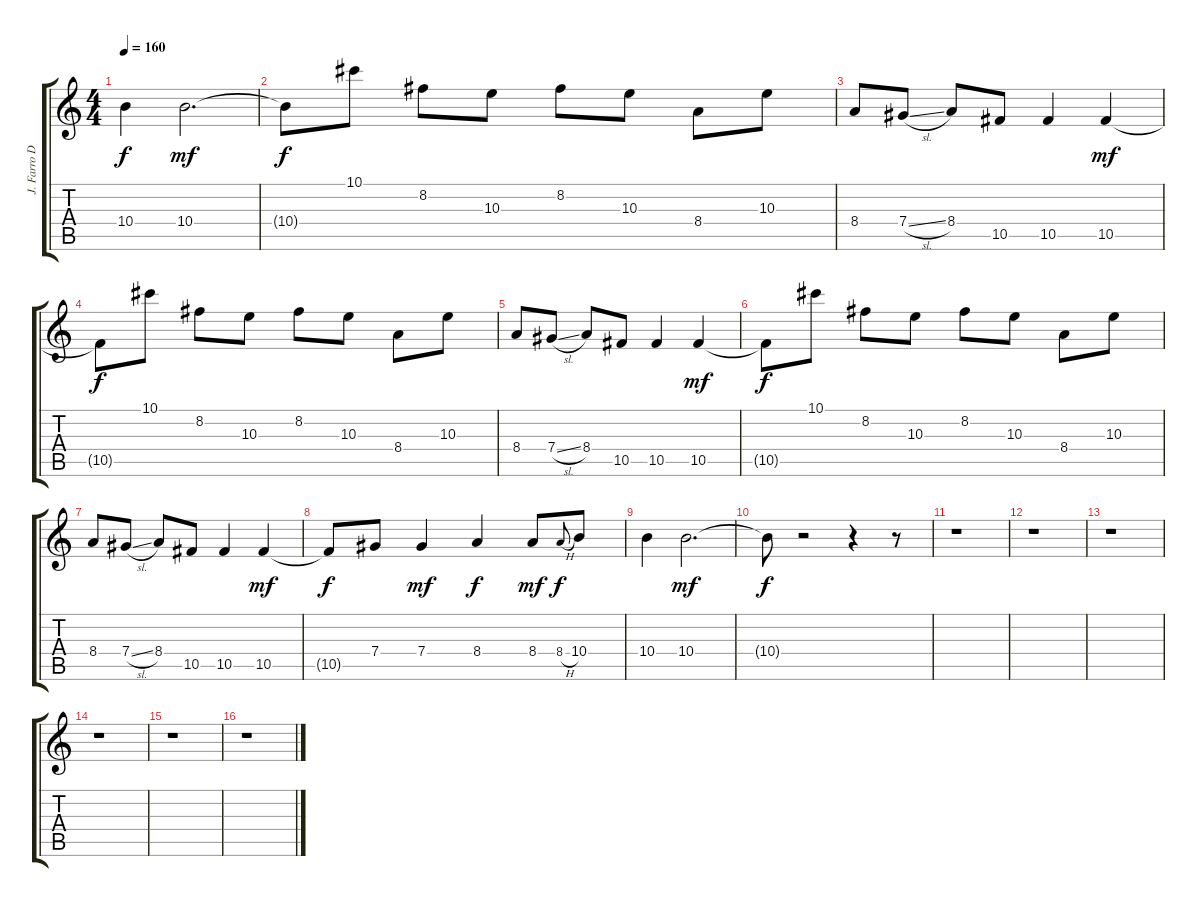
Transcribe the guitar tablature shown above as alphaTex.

\track ("J. Farro Delay" "J. Farro D") {instrument distortionguitar}
\staff {score tabs}
\tuning (Eb4 Bb3 Gb3 Db3 Ab2 Db2) {hide}
\ts (4 4)
\tempo 160
\clef g2
\ks c
10.4.4{dy f} 10.4.2{d dy mf} |
10.4{t}.8{dy f} 10.1.8 8.2.8 10.3.8 8.2.8 10.3.8 8.4.8 10.3.8 |
8.4.8 7.4{sl}.8 8.4.8 10.5.8 10.5.4 10.5.4{dy mf} |
10.5{t}.8{dy f} 10.1.8 8.2.8 10.3.8 8.2.8 10.3.8 8.4.8 10.3.8 |
8.4.8 7.4{sl}.8 8.4.8 10.5.8 10.5.4 10.5.4{dy mf} |
10.5{t}.8{dy f} 10.1.8 8.2.8 10.3.8 8.2.8 10.3.8 8.4.8 10.3.8 |
8.4.8 7.4{sl}.8 8.4.8 10.5.8 10.5.4 10.5.4{dy mf} |
10.5{t}.8{dy f} 7.4.8 7.4.4{dy mf} 8.4.4{dy f} 8.4.8{dy mf} 8.4{h}.8{gr onbeat dy f} 10.4.8 |
10.4.4 10.4.2{d dy mf} |
10.4{t}.8{dy f} r.2 r.4 r.8 |
r.1 |
r.1 |
r.1 |
r.1 |
r.1 |
r.1
